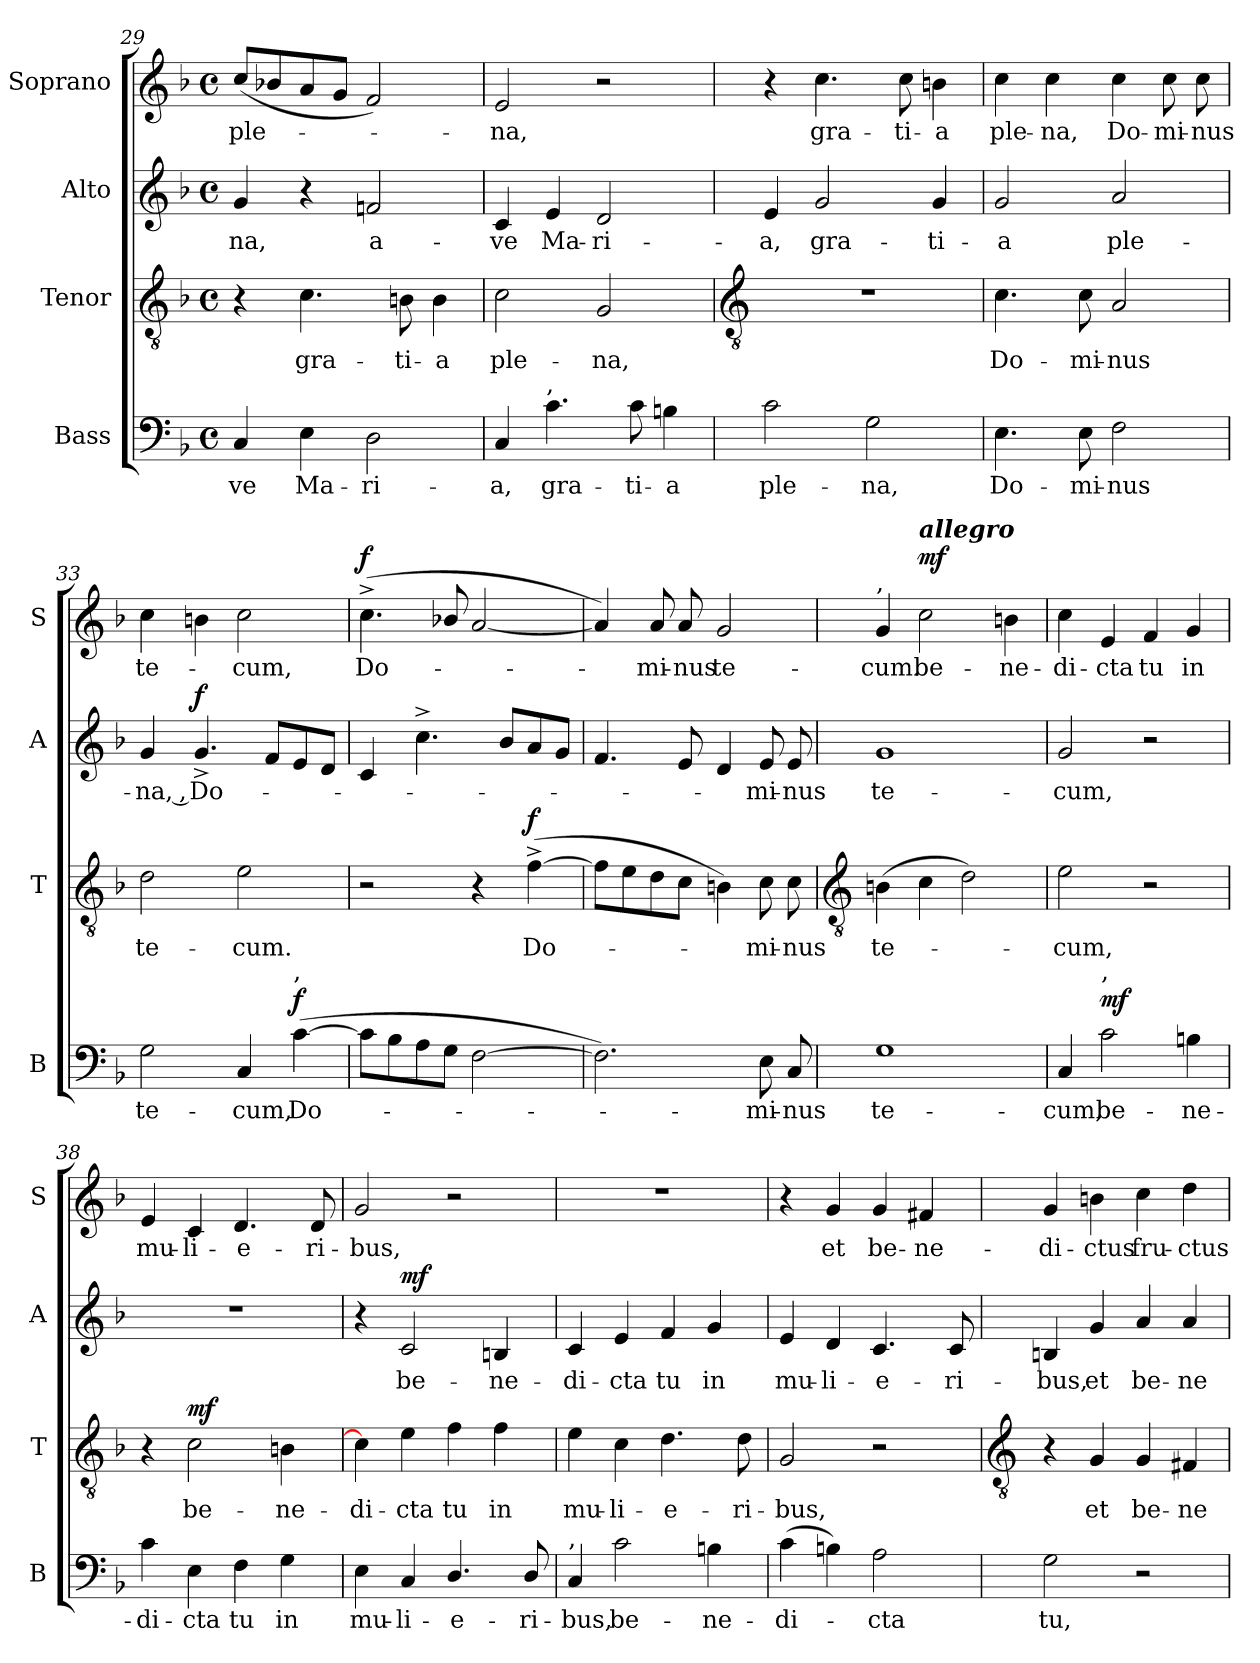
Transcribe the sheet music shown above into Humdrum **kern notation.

**kern	**text	**dynam	**kern	**text	**dynam	**kern	**text	**dynam	**kern	**text	**dynam
*part4	*part4	*part4	*part3	*part3	*part3	*part2	*part2	*part2	*part1	*part1	*part1
*staff4	*staff4	*staff4	*staff3	*staff3	*staff3	*staff2	*staff2	*staff2	*staff1	*staff1	*staff1
*I"Bass	*	*	*I"Tenor	*	*	*I"Alto	*	*	*I"Soprano	*	*
*I'B	*	*	*I'T	*	*	*I'A	*	*	*I'S	*	*
*clefF4	*	*	*clefGv2	*	*	*clefG2	*	*	*clefG2	*	*
*k[b-]	*	*	*k[b-]	*	*	*k[b-]	*	*	*k[b-]	*	*
*F:	*	*	*F:	*	*	*F:	*	*	*F:	*	*
*M4/4	*	*	*M4/4	*	*	*M4/4	*	*	*M4/4	*	*
*met(c)	*	*	*met(c)	*	*	*met(c)	*	*	*met(c)	*	*
=29	=29	=29	=29	=29	=29	=29	=29	=29	=29	=29	=29
!	!LO:LY:b	!	!	!	!	!	!LO:LY:b	!	!	!LO:LY:b	!
4C	-ve	.	4r	.	.	4g	-na,	.	(<8ccL	ple-	.
.	.	.	.	.	.	.	.	.	8b-X	.	.
!	!LO:LY:b	!	!	!LO:LY:b	!	!	!	!	!	!	!
4E	Ma-	.	4.c	gra-	.	4r	.	.	8a	.	.
.	.	.	.	.	.	.	.	.	8gJ	.	.
!	!LO:LY:b	!	!	!	!	!	!LO:LY:b	!	!	!	!
2D	-ri-	.	.	.	.	2fn	a-	.	2f)	.	.
!	!	!	!	!LO:LY:b	!	!	!	!	!	!	!
.	.	.	8Bn	-ti-	.	.	.	.	.	.	.
!	!	!	!	!LO:LY:b	!	!	!	!	!	!	!
.	.	.	4B	-a	.	.	.	.	.	.	.
=30	=30	=30	=30	=30	=30	=30	=30	=30	=30	=30	=30
!	!LO:LY:b	!	!	!LO:LY:b	!	!	!LO:LY:b	!	!	!LO:LY:b	!
4C	-a,	.	2c	ple-	.	4c	-ve	.	2e	na,	.
!LO:TX:a:t=,	!	!	!	!	!	!	!	!	!	!	!
!	!LO:LY:b	!	!	!	!	!	!LO:LY:b	!	!	!	!
4.c	gra-	.	.	.	.	4e	Ma-	.	.	.	.
!	!	!	!	!LO:LY:b	!	!	!LO:LY:b	!	!	!	!
.	.	.	2G	-na,	.	2d	-ri-	.	2r	.	.
!	!LO:LY:b	!	!	!	!	!	!	!	!	!	!
8c	-ti-	.	.	.	.	.	.	.	.	.	.
!	!LO:LY:b	!	!	!	!	!	!	!	!	!	!
4Bn	-a	.	.	.	.	.	.	.	.	.	.
!!LO:LB:g=z
=31	=31	=31	=31	=31	=31	=31	=31	=31	=31	=31	=31
*	*	*	*clefGv2	*	*	*	*	*	*	*	*
!	!LO:LY:b	!	!	!	!	!	!LO:LY:b	!	!	!	!
2c	ple-	.	1r	.	.	4e	-a,	.	4r	.	.
!	!	!	!	!	!	!	!LO:LY:b	!	!	!LO:LY:b	!
.	.	.	.	.	.	2g	gra-	.	4.cc	gra-	.
!	!LO:LY:b	!	!	!	!	!	!	!	!	!	!
2G	-na,	.	.	.	.	.	.	.	.	.	.
!	!	!	!	!	!	!	!	!	!	!LO:LY:b	!
.	.	.	.	.	.	.	.	.	8cc	-ti-	.
!	!	!	!	!	!	!	!LO:LY:b	!	!	!LO:LY:b	!
.	.	.	.	.	.	4g	-ti-	.	4bn	-a	.
=32	=32	=32	=32	=32	=32	=32	=32	=32	=32	=32	=32
!	!LO:LY:b	!	!	!LO:LY:b	!	!	!LO:LY:b	!	!	!LO:LY:b	!
4.E	Do-	.	4.c	Do-	.	2g	-a	.	4cc	ple-	.
!	!	!	!	!	!	!	!	!	!	!LO:LY:b	!
.	.	.	.	.	.	.	.	.	4cc	-na,	.
!	!LO:LY:b	!	!	!LO:LY:b	!	!	!	!	!	!	!
8E	-mi-	.	8c	-mi-	.	.	.	.	.	.	.
!	!LO:LY:b	!	!	!LO:LY:b	!	!	!LO:LY:b	!	!	!LO:LY:b	!
2F	-nus	.	2A	-nus	.	2a	ple-	.	4cc	Do-	.
!	!	!	!	!	!	!	!	!	!	!LO:LY:b	!
.	.	.	.	.	.	.	.	.	8cc	-mi-	.
!	!	!	!	!	!	!	!	!	!	!LO:LY:b	!
.	.	.	.	.	.	.	.	.	8cc	-nus	.
=33	=33	=33	=33	=33	=33	=33	=33	=33	=33	=33	=33
!	!LO:LY:b	!	!	!LO:LY:b	!	!	!LO:LY:b	!	!	!LO:LY:b	!
2G	te-	.	2d	te-	.	4g	-na, ,	.	4cc	te-	.
!	!	!	!	!	!	!	!LO:LY:b	!LO:DY:b	!	!	!
.	.	.	.	.	.	4.g^	Do-	f	4bn	.	.
!	!LO:LY:b	!	!	!LO:LY:b	!	!	!	!	!	!LO:LY:b	!
4C	-cum,	.	2e	-cum.	.	.	.	.	2cc	cum,	.
.	.	.	.	.	.	8fL	.	.	.	.	.
!LO:TX:a:t=,	!	!	!	!	!	!	!	!	!	!	!
!	!LO:LY:b	!LO:DY:b	!	!	!	!	!	!	!	!	!
(>[4c	Do-	f	.	.	.	8e	.	.	.	.	.
.	.	.	.	.	.	8dJ	.	.	.	.	.
=34	=34	=34	=34	=34	=34	=34	=34	=34	=34	=34	=34
!	!	!	!	!	!	!	!	!	!	!LO:LY:b	!LO:DY:b
8cL]	.	.	2r	.	.	4c	.	.	(<4.cc^	Do-	f
8B-	.	.	.	.	.	.	.	.	.	.	.
8A	.	.	.	.	.	4.cc^	.	.	.	.	.
8GJ	.	.	.	.	.	.	.	.	8b-X/	.	.
[2F	.	.	4r	.	.	.	.	.	[2a	.	.
.	.	.	.	.	.	8b-L	.	.	.	.	.
!	!	!	!	!LO:LY:b	!LO:DY:b	!	!	!	!	!	!
.	.	.	(>[4f^	Do-	f	8a	.	.	.	.	.
.	.	.	.	.	.	8gJ	.	.	.	.	.
=35	=35	=35	=35	=35	=35	=35	=35	=35	=35	=35	=35
2.F])	.	.	8fL]	.	.	4.f	.	.	4a])	.	.
.	.	.	8e	.	.	.	.	.	.	.	.
!	!	!	!	!	!	!	!	!	!	!LO:LY:b	!
.	.	.	8d	.	.	.	.	.	8a	mi-	.
!	!	!	!	!	!	!	!	!	!	!LO:LY:b	!
.	.	.	8cJ	.	.	8e	.	.	8a	-nus	.
!	!	!	!	!	!	!	!	!	!	!LO:LY:b	!
.	.	.	4Bn)	.	.	4d	.	.	2g	te-	.
!	!LO:LY:b	!	!	!LO:LY:b	!	!	!LO:LY:b	!	!	!	!
8E	mi-	.	8c	mi-	.	8e	mi-	.	.	.	.
!	!LO:LY:b	!	!	!LO:LY:b	!	!	!LO:LY:b	!	!	!	!
8C	-nus	.	8c	-nus	.	8e	-nus	.	.	.	.
!!LO:LB:g=z
=36	=36	=36	=36	=36	=36	=36	=36	=36	=36	=36	=36
*	*	*	*clefGv2	*	*	*	*	*	*	*	*
!	!	!	!	!	!	!	!	!	!LO:TX:a:t=,	!	!
!	!LO:LY:b	!	!	!LO:LY:b	!	!	!LO:LY:b	!	!	!LO:LY:b	!
1G	te-	.	(>4Bn	te-	.	1g	te-	.	4g	-cum.	.
!	!	!	!	!	!	!	!	!	!LO:TX:a:Bi:t=allegro	!	!
!	!	!	!	!	!	!	!	!	!	!LO:LY:b	!LO:DY:b
.	.	.	4c	.	.	.	.	.	2cc	be-	mf
.	.	.	2d)	.	.	.	.	.	.	.	.
!	!	!	!	!	!	!	!	!	!	!LO:LY:b	!
.	.	.	.	.	.	.	.	.	4bn	-ne-	.
=37	=37	=37	=37	=37	=37	=37	=37	=37	=37	=37	=37
!	!LO:LY:b	!	!	!LO:LY:b	!	!	!LO:LY:b	!	!	!LO:LY:b	!
4C	-cum,	.	2e	cum,	.	2g	-cum,	.	4cc	-di-	.
!LO:TX:a:t=,	!	!	!	!	!	!	!	!	!	!	!
!	!LO:LY:b	!LO:DY:b	!	!	!	!	!	!	!	!LO:LY:b	!
2c	be-	mf	.	.	.	.	.	.	4e	-cta	.
!	!	!	!	!	!	!	!	!	!	!LO:LY:b	!
.	.	.	2r	.	.	2r	.	.	4f	tu	.
!	!LO:LY:b	!	!	!	!	!	!	!	!	!LO:LY:b	!
4Bn	-ne-	.	.	.	.	.	.	.	4g	in	.
=38	=38	=38	=38	=38	=38	=38	=38	=38	=38	=38	=38
!	!LO:LY:b	!	!	!	!	!	!	!	!	!LO:LY:b	!
4c	-di-	.	4r	.	.	1r	.	.	4e	mu-	.
!	!LO:LY:b	!	!	!LO:LY:b	!LO:DY:b	!	!	!	!	!LO:LY:b	!
4E	-cta	.	2c	be-	mf	.	.	.	4c	-li-	.
!	!LO:LY:b	!	!	!	!	!	!	!	!	!LO:LY:b	!
4F	tu	.	.	.	.	.	.	.	4.d	-e-	.
!	!LO:LY:b	!	!	!LO:LY:b	!	!	!	!	!	!	!
4G	in	.	4Bn	-ne-	.	.	.	.	.	.	.
!	!	!	!	!	!	!	!	!	!	!LO:LY:b	!
.	.	.	.	.	.	.	.	.	8d	-ri-	.
=39	=39	=39	=39	=39	=39	=39	=39	=39	=39	=39	=39
!	!LO:LY:b	!	!	!LO:LY:b	!	!	!	!	!	!LO:LY:b	!
4E	mu-	.	4c]	-di-	.	4r	.	.	2g	-bus,	.
!	!LO:LY:b	!	!	!LO:LY:b	!	!	!LO:LY:b	!LO:DY:b	!	!	!
4C	-li-	.	4e	-cta	.	2c	be-	mf	.	.	.
!	!LO:LY:b	!	!	!LO:LY:b	!	!	!	!	!	!	!
4.D/	-e-	.	4f	tu	.	.	.	.	2r	.	.
!	!	!	!	!LO:LY:b	!	!	!LO:LY:b	!	!	!	!
.	.	.	4f	in	.	4Bn	-ne-	.	.	.	.
!	!LO:LY:b	!	!	!	!	!	!	!	!	!	!
8D/	-ri-	.	.	.	.	.	.	.	.	.	.
=40	=40	=40	=40	=40	=40	=40	=40	=40	=40	=40	=40
!LO:TX:a:t=,	!	!	!	!	!	!	!	!	!	!	!
!	!LO:LY:b	!	!	!LO:LY:b	!	!	!LO:LY:b	!	!	!	!
4C	-bus,	.	4e	mu-	.	4c	-di-	.	1r	.	.
!	!LO:LY:b	!	!	!LO:LY:b	!	!	!LO:LY:b	!	!	!	!
2c	be-	.	4c	-li-	.	4e	-cta	.	.	.	.
!	!	!	!	!LO:LY:b	!	!	!LO:LY:b	!	!	!	!
.	.	.	4.d	-e-	.	4f	tu	.	.	.	.
!	!LO:LY:b	!	!	!	!	!	!LO:LY:b	!	!	!	!
4Bn	-ne-	.	.	.	.	4g	in	.	.	.	.
!	!	!	!	!LO:LY:b	!	!	!	!	!	!	!
.	.	.	8d	-ri-	.	.	.	.	.	.	.
=41	=41	=41	=41	=41	=41	=41	=41	=41	=41	=41	=41
!	!LO:LY:b	!	!	!LO:LY:b	!	!	!LO:LY:b	!	!	!	!
(>4c	-di-	.	2G	-bus,	.	4e	mu-	.	4r	.	.
!	!	!	!	!	!	!	!LO:LY:b	!	!	!LO:LY:b	!
4Bn)	.	.	.	.	.	4d	-li-	.	4g	et	.
!	!LO:LY:b	!	!	!	!	!	!LO:LY:b	!	!	!LO:LY:b	!
2A	cta	.	2r	.	.	4.c	-e-	.	4g	be-	.
!	!	!	!	!	!	!	!	!	!	!LO:LY:b	!
.	.	.	.	.	.	.	.	.	4f#X	-ne-	.
!	!	!	!	!	!	!	!LO:LY:b	!	!	!	!
.	.	.	.	.	.	8c	-ri-	.	.	.	.
!!LO:LB:g=z
=42	=42	=42	=42	=42	=42	=42	=42	=42	=42	=42	=42
*	*	*	*clefGv2	*	*	*	*	*	*	*	*
!	!LO:LY:b	!	!	!	!	!	!LO:LY:b	!	!	!LO:LY:b	!
2G	tu,	.	4r	.	.	4Bn	-bus,	.	4g	-di-	.
!	!	!	!	!LO:LY:b	!	!	!LO:LY:b	!	!	!LO:LY:b	!
.	.	.	4G	et	.	4g	et	.	4bn	-ctus	.
!	!	!	!	!LO:LY:b	!	!	!LO:LY:b	!	!	!LO:LY:b	!
2r	.	.	4G	be-	.	4a	be-	.	4cc	fru-	.
!	!	!	!	!LO:LY:b	!	!	!LO:LY:b	!	!	!LO:LY:b	!
.	.	.	4F#X	-ne-	.	4a	-ne-	.	4dd	-ctus	.
=	=	=	=	=	=	=	=	=	=	=	=
*-	*-	*-	*-	*-	*-	*-	*-	*-	*-	*-	*-
